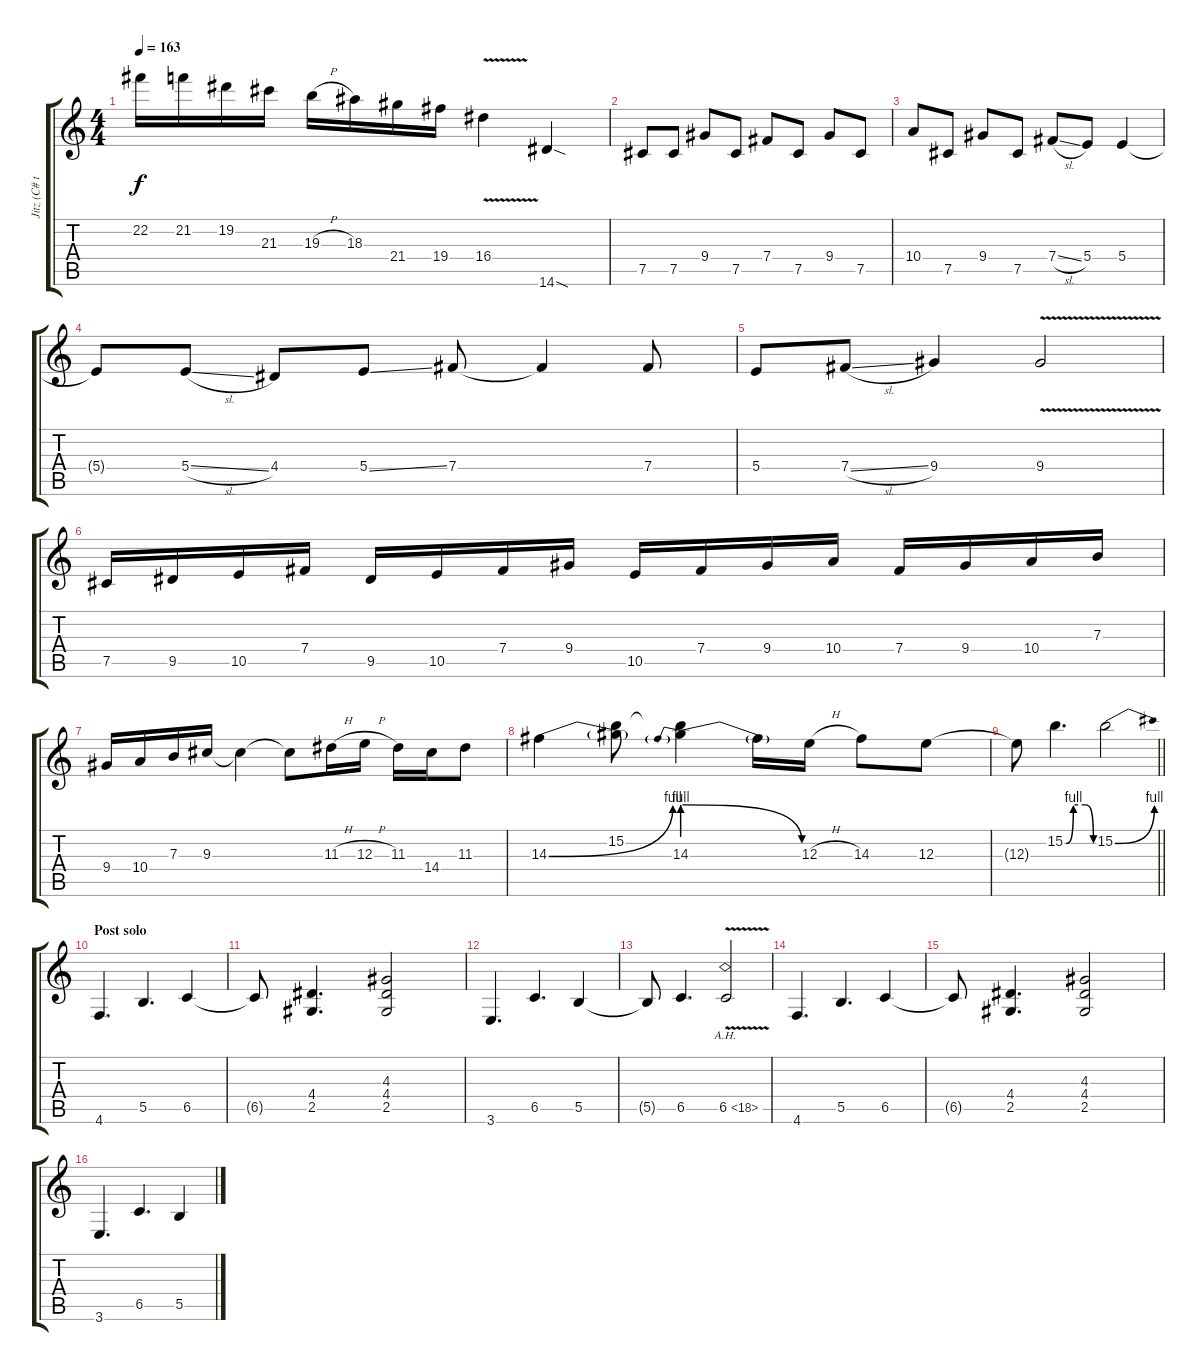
\track ("Jitz (C# tuning - C#-F#-B-E-G#-C#)" "Jitz (C# t") {instrument distortionguitar}
\staff {score tabs}
\tuning (Db4 Ab3 E3 B2 Gb2 Db2) {hide}
\ts (4 4)
\tempo 163
\clef g2
\ks c
22.2.16{dy f} 21.2.16 19.2.16 21.3.16 19.3{h}.16 18.3.16 21.4.16 19.4.16 16.4{v}.4 14.6{sod}.4 |
7.5.8 7.5.8 9.4.8 7.5.8 7.4.8 7.5.8 9.4.8 7.5.8 |
10.4.8 7.5.8 9.4.8 7.5.8 7.4{sl}.8 5.4.8 5.4.4 |
5.4{t}.8 5.4{sl}.8 4.4.8 5.4{ss}.8 7.4.8 7.4{t}.4 7.4.8 |
5.4.8 7.4{sl}.8 9.4.4 9.4{v}.2 |
7.5.16 9.5.16 10.5.16 7.4.16 9.5.16 10.5.16 7.4.16 9.4.16 10.5.16 7.4.16 9.4.16 10.4.16 7.4.16 9.4.16 10.4.16 7.3.16 |
9.4.16 10.4.16 7.3.16 9.3.16 9.3{t}.4 9.3{t}.8 11.3{h}.16 12.3{h}.16 11.3.16 14.4.16 11.3.8 |
14.3{be (bend 0 0 60 4)}.4 (15.2 14.3{t}).8 (15.2{t} 14.3{be (prebendrelease 0 4 60 0)}).4 14.3{t}.16 12.3{h}.16 14.3.8 12.3.8 |
\barLineRight lightlight
12.3{t}.8 15.2{be (custom 0 0 3 0 18 4 43 4 60 0)}.4{d} 15.2{be (bend 0 0 60 4)}.2 |
\section ("" "Post solo")
4.6.4{d} 5.5.4{d} 6.5.4 |
6.5{t}.8 (4.4 2.5).4{d} (4.3 4.4 2.5).2 |
3.6.4{d} 6.5.4{d} 5.5.4 |
5.5{t}.8 6.5.4{d} 6.5{ah 12 v}.2 |
4.6.4{d} 5.5.4{d} 6.5.4 |
6.5{t}.8 (4.4 2.5).4{d} (4.3 4.4 2.5).2 |
3.6.4{d} 6.5.4{d} 5.5.4
